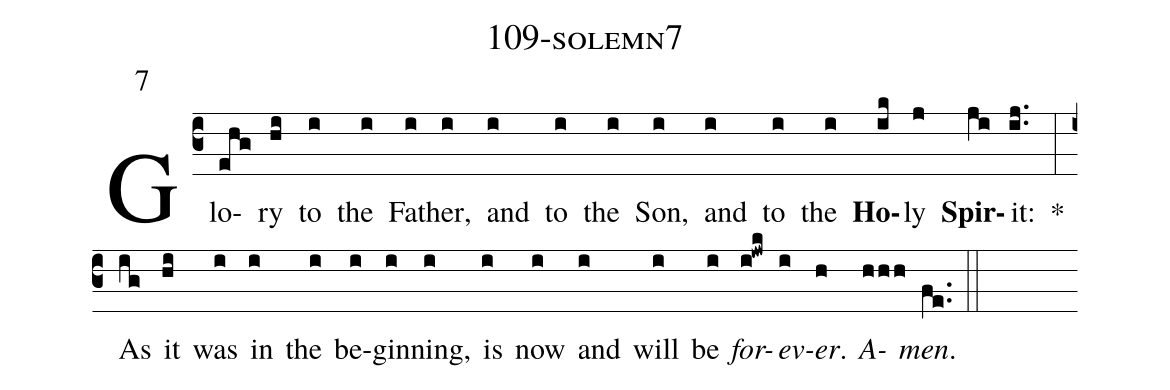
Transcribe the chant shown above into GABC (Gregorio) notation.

name: 109-solemn7;
annotation: 7;
%%
(c3)Glo(ehg)ry(hi) to(i) the(i) Fa(i)ther,(i) and(i) to(i) the(i) Son,(i)  and(i) to(i) the(i) <b>Ho</b>(ik)ly(j) <b>Spir</b>(ji)it:(ij..) * (:) As(ig) it(hi) was(i) in(i) the(i) be(i)gin(i)ning,(i) is(i) now(i) and(i) will(i) be(i) <i>for</i>(i!jwk)<i>ev</i>(i)<i>er</i>.(h) <i>A</i>(hhh)<i>men</i>.(fe..) (::)
